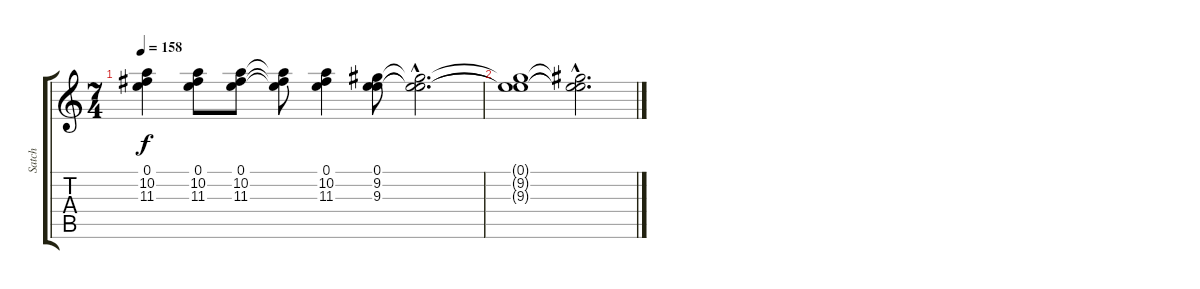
\track ("Satch" "Satch") {instrument distortionguitar}
\staff {score tabs}
\tuning (E4 B3 G3 D3 A2 E2) {hide}
\ts (7 4)
\tempo 158
\clef g2
\ks c
(0.1 10.2 11.3).4{dy f volume 0} (0.1 10.2 11.3).8 (0.1 10.2 11.3).8 (0.1{t} 10.2{t} 11.3{t}).8 (0.1 10.2 11.3).4 (0.1 9.2 9.3).8 (0.1{hac t} 9.2{hac t} 9.3{hac t}).2{d} |
(0.1{t} 9.2{t} 9.3{t}).1 (0.1{hac t} 9.2{hac t} 9.3{hac t}).2{d}
